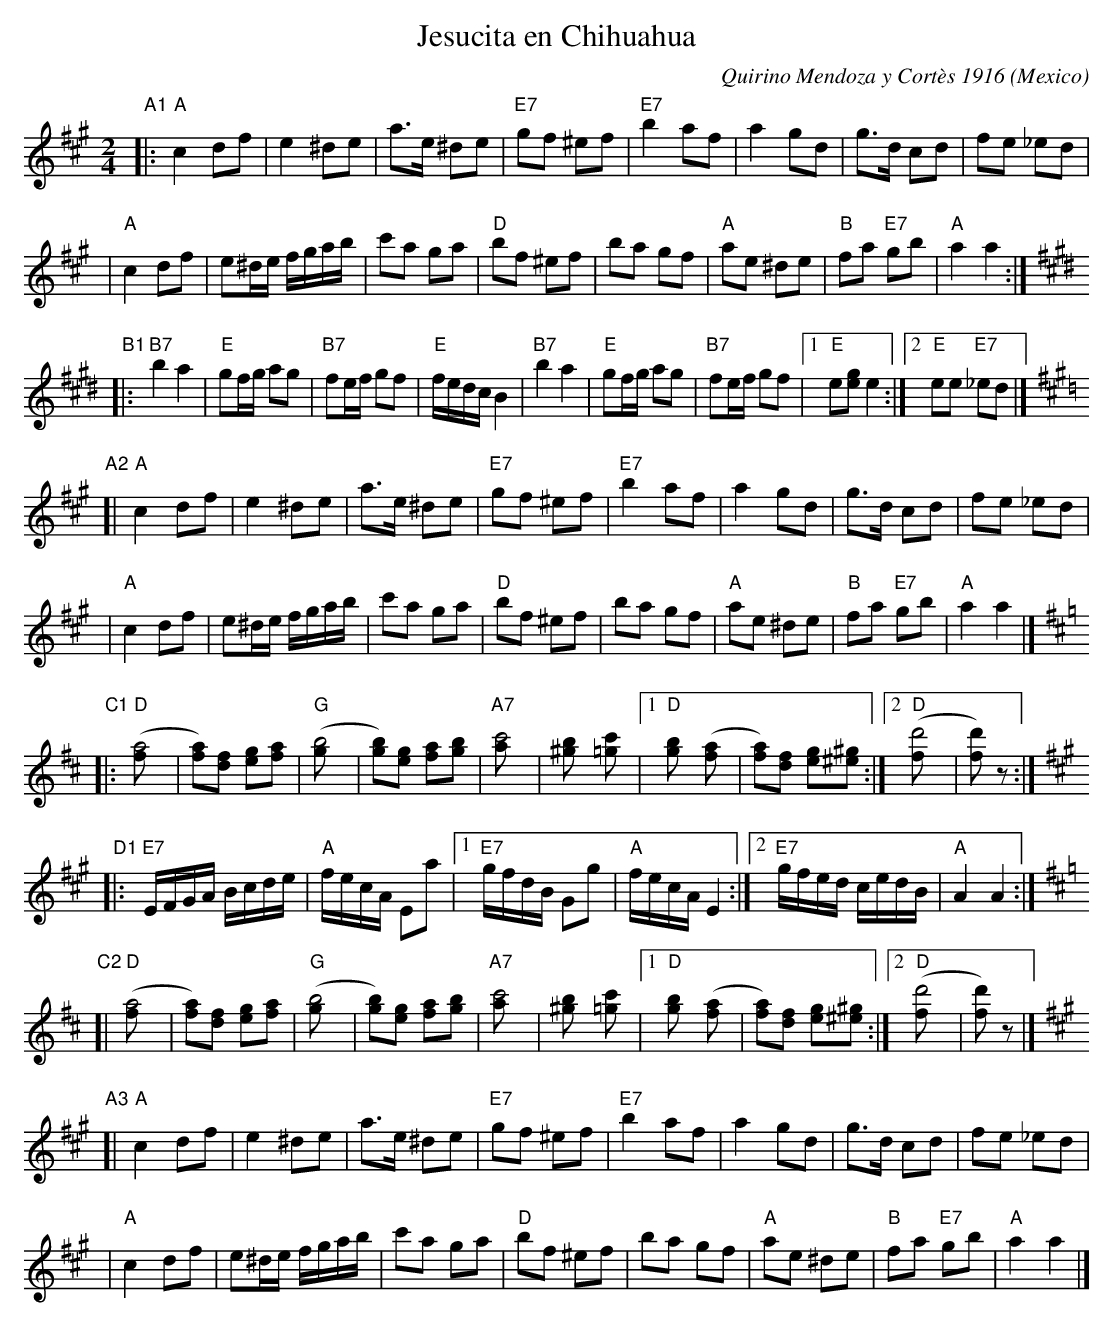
X:1
T: Jesucita en Chihuahua
C: Quirino Mendoza y Cort\`es 1916
O: Mexico
M: 2/4
L: 1/8
K: A
"A1"\
|: "A"c2 df | e2 ^de | a>e ^de | "E7"gf ^ef \
| "E7"b2 af | a2 gd | g>d cd | fe _ed |
|  "A"c2 df | e^d/e/ f/g/a/b/ | c'a ga | "D"bf ^ef \
|     ba gf | "A"ae ^de | "B"fa "E7"gb | "A"a2 a2 :|
K:E
"B1"\
|: "B7"b2 a2 | "E"gf/g/ ag | "B7"fe/f/ gf | "E"f/e/d/c/B2 \
|  "B7"b2 a2 | "E"gf/g/ ag | "B7"fe/f/ gf |1 "E"e[ge] e2 :|2 "E"ee "E7"_ed |]
K:A
"A2"\
[| "A"c2 df | e2 ^de | a>e ^de | "E7"gf ^ef \
| "E7"b2 af | a2 gd | g>d cd | fe _ed |
|  "A"c2 df | e^d/e/ f/g/a/b/ | c'a ga | "D"bf ^ef \
|     ba gf | "A"ae ^de | "B"fa "E7"gb | "A"a2 a2 |]
K:D
"C1"\
|: "D"([a4f] | [af])[fd] [ge][af] | "G"([b4g] |[bg])[ge] [af][bg] \
| "A7"[c'4a] | [b2^g] [c'2=g] |1 "D"[b2g] ([a2f]| [af])[fd] [ge][^g^e] :|2 "D"([d'4f] | [d'f]) z :|
K:A
L:1/16 \
"D1"\
|: "E7"EFGA Bcde | "A"fecA E2a2 |1 "E7"gfdB G2g2 | "A"fecA E4 \
                               :|2 "E7"gfed cedB | "A"A4 A4 :|
K:D
L: 1/8 \
"C2"\
[| "D"([a4f] | [af])[fd] [ge][af] | "G"([b4g] |[bg])[ge] [af][bg] \
| "A7"[c'4a] | [b2^g] [c'2=g] |1 "D"[b2g] ([a2f]| [af])[fd] [ge][^g^e] :|2 "D"([d'4f] | [d'f]) z |]
K:A
"A3"\
[| "A"c2 df | e2 ^de | a>e ^de | "E7"gf ^ef \
| "E7"b2 af | a2 gd | g>d cd | fe _ed |
|  "A"c2 df | e^d/e/ f/g/a/b/ | c'a ga | "D"bf ^ef \
|     ba gf | "A"ae ^de | "B"fa "E7"gb | "A"a2 a2 |]
